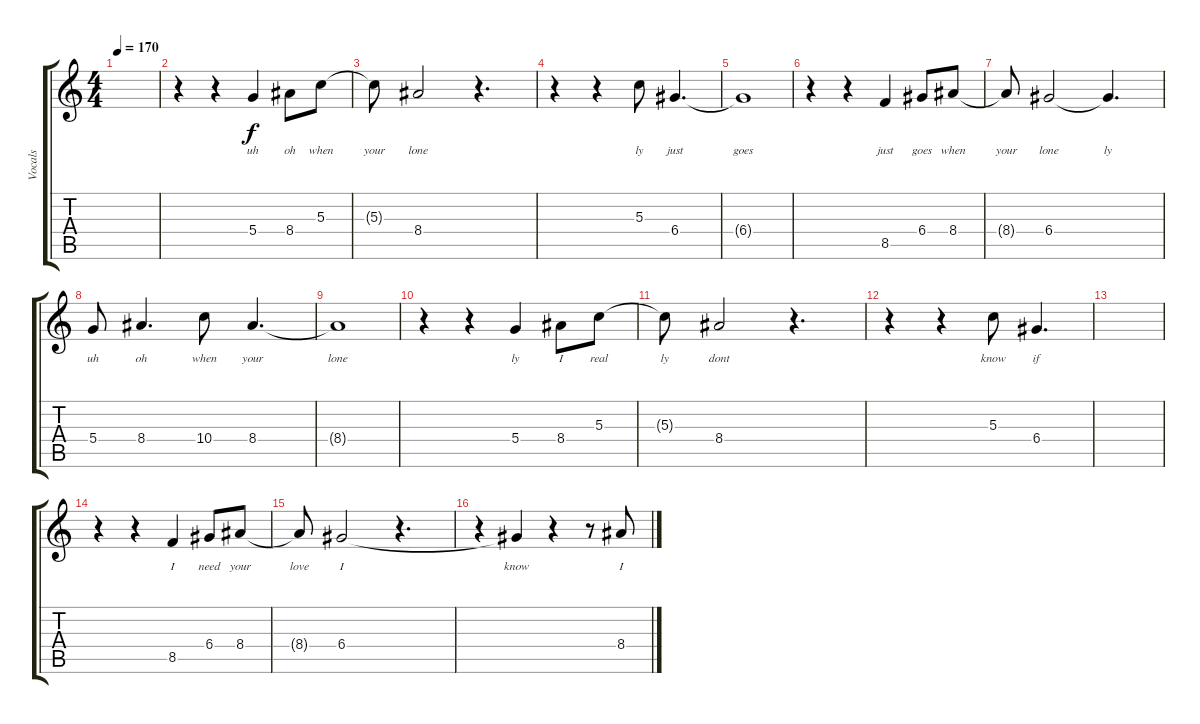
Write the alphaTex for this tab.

\track ("Vocals" "Vocals") {instrument overdrivenguitar}
\staff {score tabs}
\tuning (E4 B3 G3 D3 A2 E2) {hide}
\ts (4 4)
\tempo 170
\clef g2
\ks c
|
r.4 r.4 5.4.4{lyrics (0 "uh") lyrics (1 "") lyrics (2 "") lyrics (3 "") lyrics (4 "")} 8.4.8{lyrics (0 "oh") lyrics (1 "") lyrics (2 "") lyrics (3 "") lyrics (4 "")} 5.3.8{lyrics (0 "when") lyrics (1 "") lyrics (2 "") lyrics (3 "") lyrics (4 "")} |
5.3{t}.8{lyrics (0 "your") lyrics (1 "") lyrics (2 "") lyrics (3 "") lyrics (4 "")} 8.4.2{lyrics (0 "lone") lyrics (1 "") lyrics (2 "") lyrics (3 "") lyrics (4 "")} r.4{d} |
r.4 r.4 5.3.8{lyrics (0 "ly") lyrics (1 "") lyrics (2 "") lyrics (3 "") lyrics (4 "")} 6.4.4{d lyrics (0 "just") lyrics (1 "") lyrics (2 "") lyrics (3 "") lyrics (4 "")} |
6.4{t}.1{lyrics (0 "goes") lyrics (1 "") lyrics (2 "") lyrics (3 "") lyrics (4 "")} |
r.4 r.4 8.5.4{lyrics (0 "just") lyrics (1 "") lyrics (2 "") lyrics (3 "") lyrics (4 "")} 6.4.8{lyrics (0 "goes") lyrics (1 "") lyrics (2 "") lyrics (3 "") lyrics (4 "")} 8.4.8{lyrics (0 "when") lyrics (1 "") lyrics (2 "") lyrics (3 "") lyrics (4 "")} |
8.4{t}.8{lyrics (0 "your") lyrics (1 "") lyrics (2 "") lyrics (3 "") lyrics (4 "")} 6.4.2{lyrics (0 "lone") lyrics (1 "") lyrics (2 "") lyrics (3 "") lyrics (4 "")} 6.4{t}.4{d lyrics (0 "ly") lyrics (1 "") lyrics (2 "") lyrics (3 "") lyrics (4 "")} |
5.4.8{lyrics (0 "uh") lyrics (1 "") lyrics (2 "") lyrics (3 "") lyrics (4 "")} 8.4.4{d lyrics (0 "oh") lyrics (1 "") lyrics (2 "") lyrics (3 "") lyrics (4 "")} 10.4.8{lyrics (0 "when") lyrics (1 "") lyrics (2 "") lyrics (3 "") lyrics (4 "")} 8.4.4{d lyrics (0 "your") lyrics (1 "") lyrics (2 "") lyrics (3 "") lyrics (4 "")} |
8.4{t}.1{lyrics (0 "lone") lyrics (1 "") lyrics (2 "") lyrics (3 "") lyrics (4 "")} |
r.4 r.4 5.4.4{lyrics (0 "ly") lyrics (1 "") lyrics (2 "") lyrics (3 "") lyrics (4 "")} 8.4.8{lyrics (0 "I") lyrics (1 "") lyrics (2 "") lyrics (3 "") lyrics (4 "")} 5.3.8{lyrics (0 "real") lyrics (1 "") lyrics (2 "") lyrics (3 "") lyrics (4 "")} |
5.3{t}.8{lyrics (0 "ly") lyrics (1 "") lyrics (2 "") lyrics (3 "") lyrics (4 "")} 8.4.2{lyrics (0 "dont") lyrics (1 "") lyrics (2 "") lyrics (3 "") lyrics (4 "")} r.4{d} |
r.4 r.4 5.3.8{lyrics (0 "know") lyrics (1 "") lyrics (2 "") lyrics (3 "") lyrics (4 "")} 6.4.4{d lyrics (0 "if") lyrics (1 "") lyrics (2 "") lyrics (3 "") lyrics (4 "")} |
|
r.4 r.4 8.5.4{lyrics (0 "I") lyrics (1 "") lyrics (2 "") lyrics (3 "") lyrics (4 "")} 6.4.8{lyrics (0 "need") lyrics (1 "") lyrics (2 "") lyrics (3 "") lyrics (4 "")} 8.4.8{lyrics (0 "your") lyrics (1 "") lyrics (2 "") lyrics (3 "") lyrics (4 "")} |
8.4{t}.8{lyrics (0 "love") lyrics (1 "") lyrics (2 "") lyrics (3 "") lyrics (4 "")} 6.4.2{lyrics (0 "I") lyrics (1 "") lyrics (2 "") lyrics (3 "") lyrics (4 "")} r.4{d} |
r.4 6.4{t}.4{lyrics (0 "know") lyrics (1 "") lyrics (2 "") lyrics (3 "") lyrics (4 "")} r.4 r.8 8.4.8{lyrics (0 "I") lyrics (1 "") lyrics (2 "") lyrics (3 "") lyrics (4 "")}
